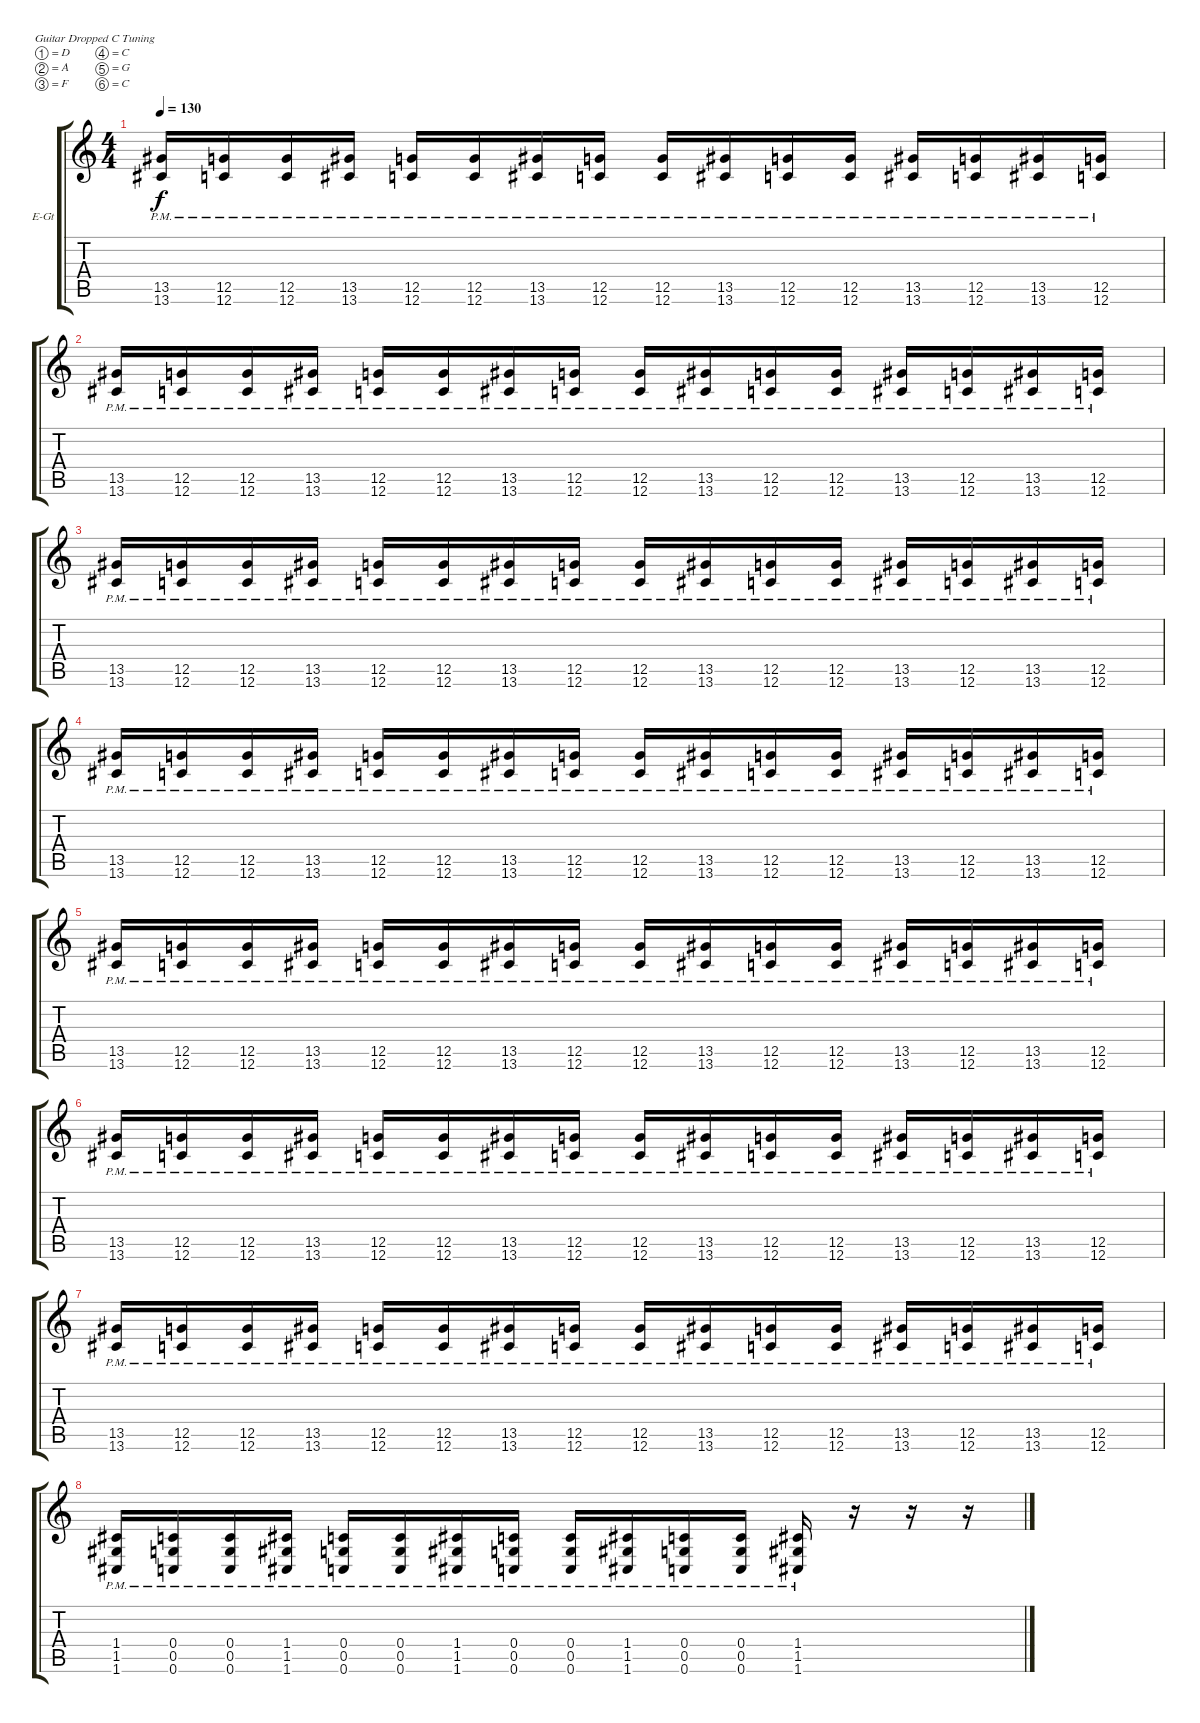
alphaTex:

\bracketExtendMode groupsimilarinstruments
\firstSystemTrackNameOrientation horizontal
\otherSystemsTrackNameOrientation horizontal
\track ("Guitar 2" "E-Gt") {instrument distortionguitar}
\staff {score tabs}
\tuning (D4 A3 F3 C3 G2 C2)
\ts (4 4)
\tempo 130
\clef g2
\scale
0.333333
\ks c
(13.6{pm} 13.5{pm}).16{dy f} (12.6{pm} 12.5{pm}).16 (12.6{pm} 12.5{pm}).16 (13.6{pm} 13.5{pm}).16 (12.6{pm} 12.5{pm}).16 (12.6{pm} 12.5{pm}).16 (13.6{pm} 13.5{pm}).16 (12.6{pm} 12.5{pm}).16 (12.6{pm} 12.5{pm}).16 (13.6{pm} 13.5{pm}).16 (12.6{pm} 12.5{pm}).16 (12.6{pm} 12.5{pm}).16 (13.6{pm} 13.5{pm}).16 (12.6{pm} 12.5{pm}).16 (13.6{pm} 13.5{pm}).16 (12.6{pm} 12.5{pm}).16 |
\scale
0.333333 (13.6{pm} 13.5{pm}).16 (12.6{pm} 12.5{pm}).16 (12.6{pm} 12.5{pm}).16 (13.6{pm} 13.5{pm}).16 (12.6{pm} 12.5{pm}).16 (12.6{pm} 12.5{pm}).16 (13.6{pm} 13.5{pm}).16 (12.6{pm} 12.5{pm}).16 (12.6{pm} 12.5{pm}).16 (13.6{pm} 13.5{pm}).16 (12.6{pm} 12.5{pm}).16 (12.6{pm} 12.5{pm}).16 (13.6{pm} 13.5{pm}).16 (12.6{pm} 12.5{pm}).16 (13.6{pm} 13.5{pm}).16 (12.6{pm} 12.5{pm}).16 |
\scale
0.333333 (13.6{pm} 13.5{pm}).16 (12.6{pm} 12.5{pm}).16 (12.6{pm} 12.5{pm}).16 (13.6{pm} 13.5{pm}).16 (12.6{pm} 12.5{pm}).16 (12.6{pm} 12.5{pm}).16 (13.6{pm} 13.5{pm}).16 (12.6{pm} 12.5{pm}).16 (12.6{pm} 12.5{pm}).16 (13.6{pm} 13.5{pm}).16 (12.6{pm} 12.5{pm}).16 (12.6{pm} 12.5{pm}).16 (13.6{pm} 13.5{pm}).16 (12.6{pm} 12.5{pm}).16 (13.6{pm} 13.5{pm}).16 (12.6{pm} 12.5{pm}).16 |
\scale
0.333333 (13.6{pm} 13.5{pm}).16 (12.6{pm} 12.5{pm}).16 (12.6{pm} 12.5{pm}).16 (13.6{pm} 13.5{pm}).16 (12.6{pm} 12.5{pm}).16 (12.6{pm} 12.5{pm}).16 (13.6{pm} 13.5{pm}).16 (12.6{pm} 12.5{pm}).16 (12.6{pm} 12.5{pm}).16 (13.6{pm} 13.5{pm}).16 (12.6{pm} 12.5{pm}).16 (12.6{pm} 12.5{pm}).16 (13.6{pm} 13.5{pm}).16 (12.6{pm} 12.5{pm}).16 (13.6{pm} 13.5{pm}).16 (12.6{pm} 12.5{pm}).16 |
\scale
0.333333 (13.6{pm} 13.5{pm}).16 (12.6{pm} 12.5{pm}).16 (12.6{pm} 12.5{pm}).16 (13.6{pm} 13.5{pm}).16 (12.6{pm} 12.5{pm}).16 (12.6{pm} 12.5{pm}).16 (13.6{pm} 13.5{pm}).16 (12.6{pm} 12.5{pm}).16 (12.6{pm} 12.5{pm}).16 (13.6{pm} 13.5{pm}).16 (12.6{pm} 12.5{pm}).16 (12.6{pm} 12.5{pm}).16 (13.6{pm} 13.5{pm}).16 (12.6{pm} 12.5{pm}).16 (13.6{pm} 13.5{pm}).16 (12.6{pm} 12.5{pm}).16 |
\scale
0.333333 (13.6{pm} 13.5{pm}).16 (12.6{pm} 12.5{pm}).16 (12.6{pm} 12.5{pm}).16 (13.6{pm} 13.5{pm}).16 (12.6{pm} 12.5{pm}).16 (12.6{pm} 12.5{pm}).16 (13.6{pm} 13.5{pm}).16 (12.6{pm} 12.5{pm}).16 (12.6{pm} 12.5{pm}).16 (13.6{pm} 13.5{pm}).16 (12.6{pm} 12.5{pm}).16 (12.6{pm} 12.5{pm}).16 (13.6{pm} 13.5{pm}).16 (12.6{pm} 12.5{pm}).16 (13.6{pm} 13.5{pm}).16 (12.6{pm} 12.5{pm}).16 |
\scale
0.333333 (13.6{pm} 13.5{pm}).16 (12.6{pm} 12.5{pm}).16 (12.6{pm} 12.5{pm}).16 (13.6{pm} 13.5{pm}).16 (12.6{pm} 12.5{pm}).16 (12.6{pm} 12.5{pm}).16 (13.6{pm} 13.5{pm}).16 (12.6{pm} 12.5{pm}).16 (12.6{pm} 12.5{pm}).16 (13.6{pm} 13.5{pm}).16 (12.6{pm} 12.5{pm}).16 (12.6{pm} 12.5{pm}).16 (13.6{pm} 13.5{pm}).16 (12.6{pm} 12.5{pm}).16 (13.6{pm} 13.5{pm}).16 (12.6{pm} 12.5{pm}).16 |
\scale
0.333333 (1.6{pm} 1.5{pm} 1.4).16 (0.6{pm} 0.5{pm} 0.4).16 (0.6{pm} 0.5{pm} 0.4).16 (1.6{pm} 1.5{pm} 1.4).16 (0.6{pm} 0.5{pm} 0.4).16 (0.6{pm} 0.5{pm} 0.4).16 (1.6{pm} 1.5{pm} 1.4).16 (0.6{pm} 0.5{pm} 0.4).16 (0.6{pm} 0.5{pm} 0.4).16 (1.6{pm} 1.5{pm} 1.4).16 (0.6{pm} 0.5{pm} 0.4).16 (0.6{pm} 0.5{pm} 0.4).16 (1.6{pm} 1.5{pm} 1.4).16 r.16 r.16 r.16
